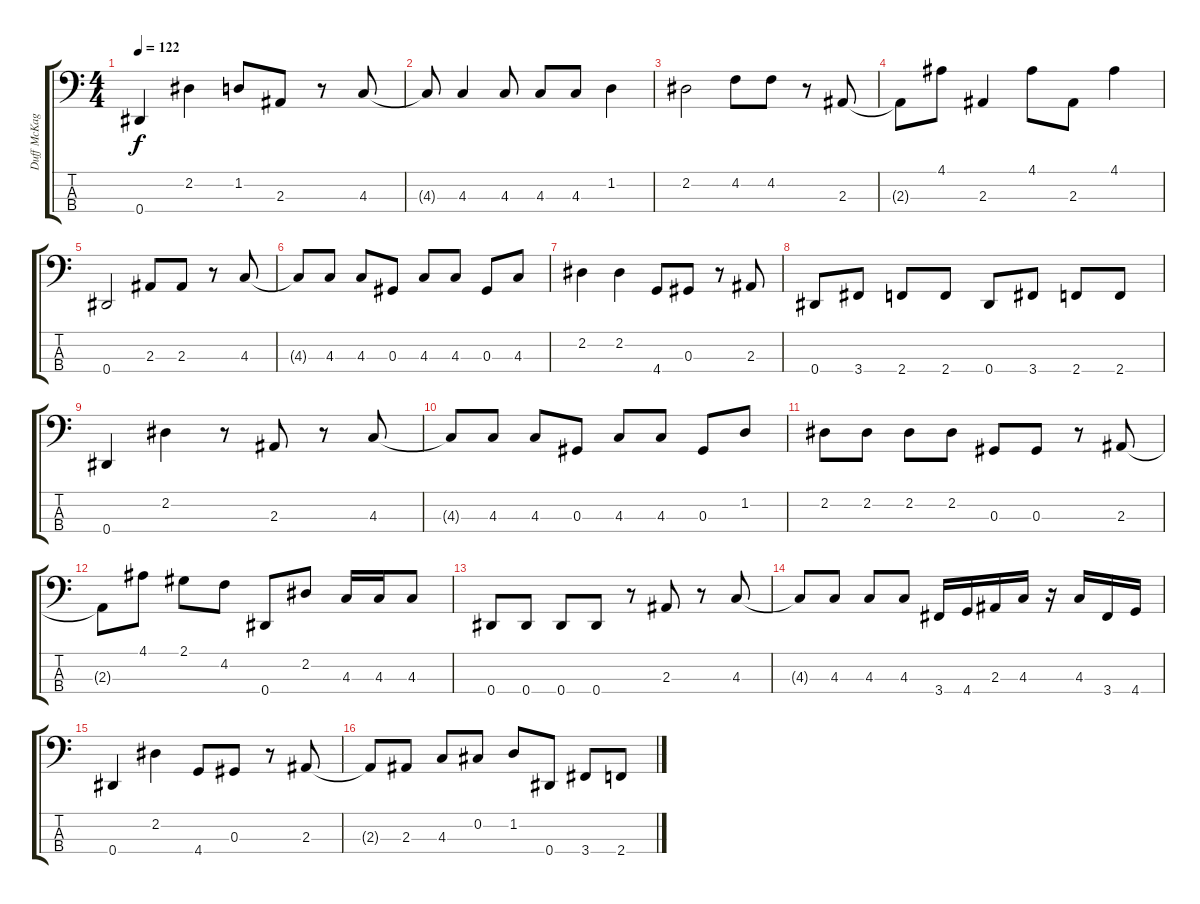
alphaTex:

\track ("Duff McKagan" "Duff McKag") {instrument electricbasspick}
\staff {score tabs}
\tuning (Gb2 Db2 Ab1 Eb1) {hide}
\ts (4 4)
\tempo 122
\clef f4
\ks c
0.4.4{dy f} 2.2.4 1.2.8 2.3.8 r.8 4.3.8 |
4.3{t}.8 4.3.4 4.3.8 4.3.8 4.3.8 1.2.4 |
2.2.2 4.2.8 4.2.8 r.8 2.3.8 |
2.3{t}.8 4.1.8 2.3.4 4.1.8 2.3.8 4.1.4 |
0.4.2 2.3.8 2.3.8 r.8 4.3.8 |
4.3{t}.8 4.3.8 4.3.8 0.3.8 4.3.8 4.3.8 0.3.8 4.3.8 |
2.2.4 2.2.4 4.4.8 0.3.8 r.8 2.3.8 |
0.4.8 3.4.8 2.4.8 2.4.8 0.4.8 3.4.8 2.4.8 2.4.8 |
0.4.4 2.2.4 r.8 2.3.8 r.8 4.3.8 |
4.3{t}.8 4.3.8 4.3.8 0.3.8 4.3.8 4.3.8 0.3.8 1.2.8 |
2.2.8 2.2.8 2.2.8 2.2.8 0.3.8 0.3.8 r.8 2.3.8 |
2.3{t}.8 4.1.8 2.1.8 4.2.8 0.4.8 2.2.8 4.3.16 4.3.16 4.3.8 |
0.4.8 0.4.8 0.4.8 0.4.8 r.8 2.3.8 r.8 4.3.8 |
4.3{t}.8 4.3.8 4.3.8 4.3.8 3.4.16 4.4.16 2.3.16 4.3.16 r.16 4.3.16 3.4.16 4.4.16 |
0.4.4 2.2.4 4.4.8 0.3.8 r.8 2.3.8 |
2.3{t}.8 2.3.8 4.3.8 0.2.8 1.2.8 0.4.8 3.4.8 2.4.8
